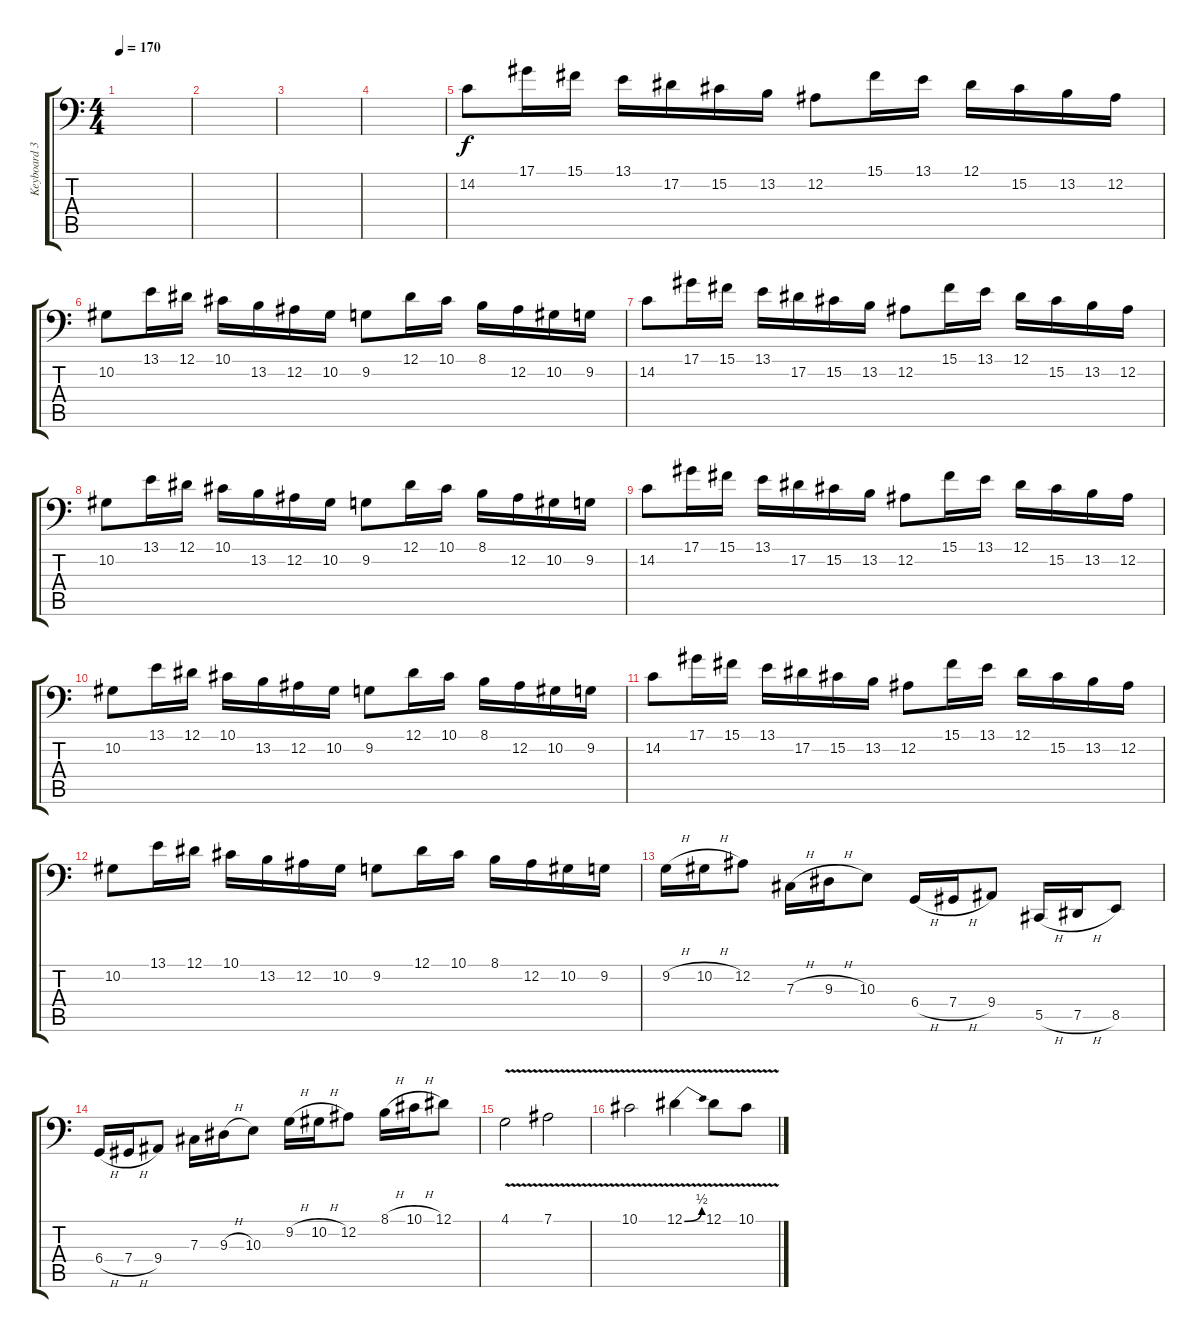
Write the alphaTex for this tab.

\track ("Keyboard 3" "Keyboard 3") {instrument lead1square}
\staff {score tabs}
\tuning (Eb3 Bb2 Gb2 Db2 Ab1 Eb1) {hide}
\ts (4 4)
\tempo 170
\clef f4
\ks c
|
|
|
|
14.2.8 17.1.16 15.1.16 13.1.16 17.2.16 15.2.16 13.2.16 12.2.8 15.1.16 13.1.16 12.1.16 15.2.16 13.2.16 12.2.16 |
10.2.8 13.1.16 12.1.16 10.1.16 13.2.16 12.2.16 10.2.16 9.2.8 12.1.16 10.1.16 8.1.16 12.2.16 10.2.16 9.2.16 |
14.2.8 17.1.16 15.1.16 13.1.16 17.2.16 15.2.16 13.2.16 12.2.8 15.1.16 13.1.16 12.1.16 15.2.16 13.2.16 12.2.16 |
10.2.8 13.1.16 12.1.16 10.1.16 13.2.16 12.2.16 10.2.16 9.2.8 12.1.16 10.1.16 8.1.16 12.2.16 10.2.16 9.2.16 |
14.2.8 17.1.16 15.1.16 13.1.16 17.2.16 15.2.16 13.2.16 12.2.8 15.1.16 13.1.16 12.1.16 15.2.16 13.2.16 12.2.16 |
10.2.8 13.1.16 12.1.16 10.1.16 13.2.16 12.2.16 10.2.16 9.2.8 12.1.16 10.1.16 8.1.16 12.2.16 10.2.16 9.2.16 |
14.2.8 17.1.16 15.1.16 13.1.16 17.2.16 15.2.16 13.2.16 12.2.8 15.1.16 13.1.16 12.1.16 15.2.16 13.2.16 12.2.16 |
10.2.8 13.1.16 12.1.16 10.1.16 13.2.16 12.2.16 10.2.16 9.2.8 12.1.16 10.1.16 8.1.16 12.2.16 10.2.16 9.2.16 |
9.2{h}.16 10.2{h}.16 12.2.8 7.3{h}.16 9.3{h}.16 10.3.8 6.4{h}.16 7.4{h}.16 9.4.8 5.5{h}.16 7.5{h}.16 8.5.8 |
6.4{h}.16 7.4{h}.16 9.4.8 7.3.16 9.3{h}.16 10.3.8 9.2{h}.16 10.2{h}.16 12.2.8 8.1{h}.16 10.1{h}.16 12.1.8 |
4.1{v}.2 7.1{v}.2 |
10.1{v}.2 12.1{be (bend 0 0 60 2) v}.4 12.1{v}.8 10.1{v}.8
